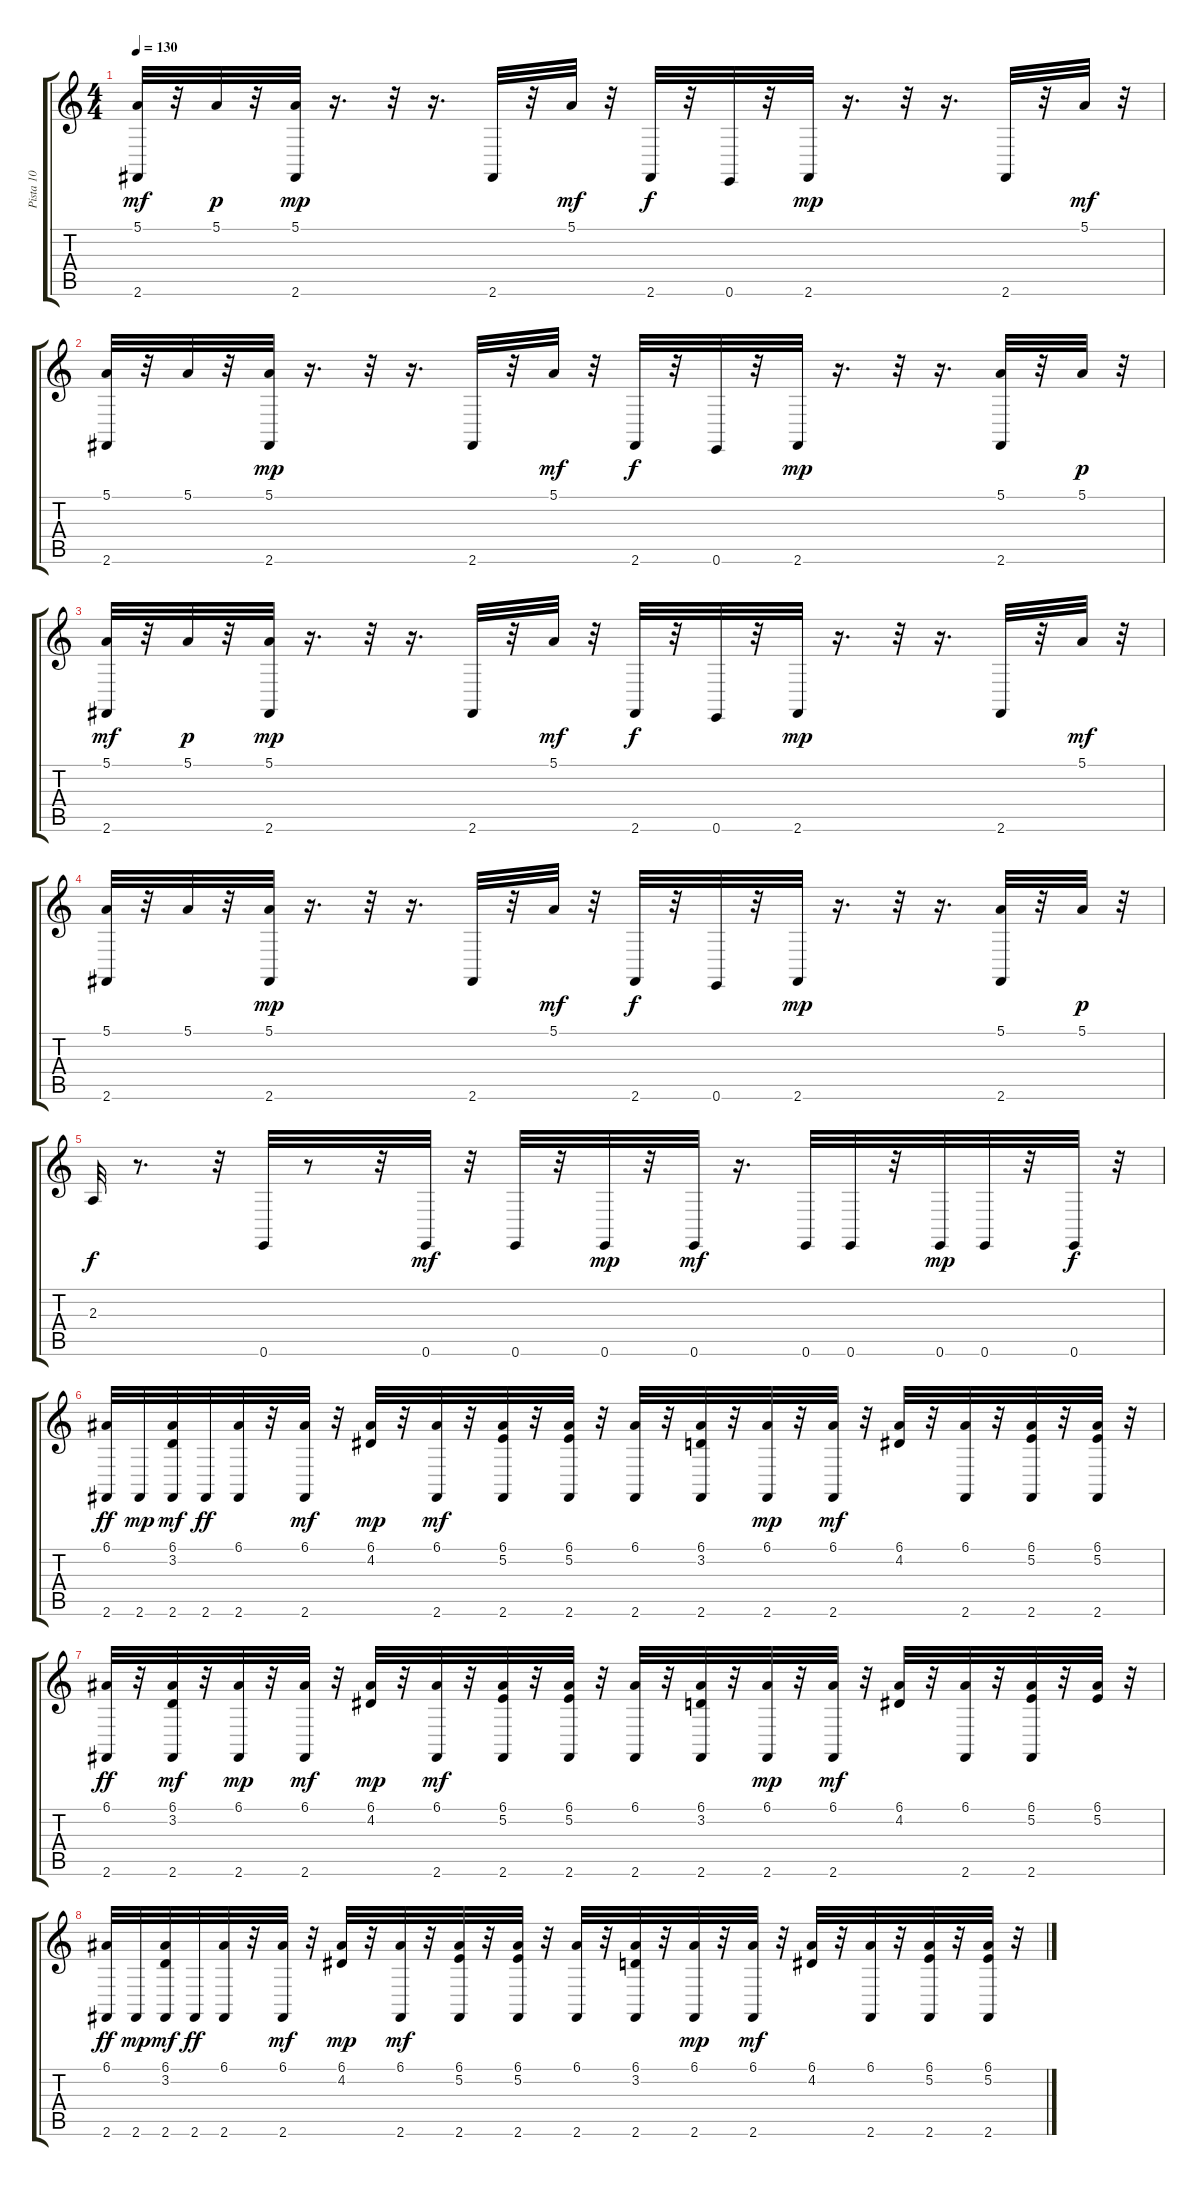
\track ("Pista 10" "Pista 10") {instrument acousticgrandpiano}
\staff {score tabs}
\tuning (E4 B3 G3 D3 A2 E2) {hide}
\ts (4 4)
\tempo 130
\clef g2
\ks c
(5.1 2.6).32{dy mf} r.32 5.1.32{dy p} r.32 (5.1 2.6).32{dy mp} r.16{d} r.32 r.16{d} 2.6.32 r.32 5.1.32{dy mf} r.32 2.6.32{dy f} r.32 0.6.32 r.32 2.6.32{dy mp} r.16{d} r.32 r.16{d} 2.6.32 r.32 5.1.32{dy mf} r.32 |
(5.1 2.6).32 r.32 5.1.32 r.32 (5.1 2.6).32{dy mp} r.16{d} r.32 r.16{d} 2.6.32 r.32 5.1.32{dy mf} r.32 2.6.32{dy f} r.32 0.6.32 r.32 2.6.32{dy mp} r.16{d} r.32 r.16{d} (5.1 2.6).32 r.32 5.1.32{dy p} r.32 |
(5.1 2.6).32{dy mf} r.32 5.1.32{dy p} r.32 (5.1 2.6).32{dy mp} r.16{d} r.32 r.16{d} 2.6.32 r.32 5.1.32{dy mf} r.32 2.6.32{dy f} r.32 0.6.32 r.32 2.6.32{dy mp} r.16{d} r.32 r.16{d} 2.6.32 r.32 5.1.32{dy mf} r.32 |
(5.1 2.6).32 r.32 5.1.32 r.32 (5.1 2.6).32{dy mp} r.16{d} r.32 r.16{d} 2.6.32 r.32 5.1.32{dy mf} r.32 2.6.32{dy f} r.32 0.6.32 r.32 2.6.32{dy mp} r.16{d} r.32 r.16{d} (5.1 2.6).32 r.32 5.1.32{dy p} r.32 |
2.3.32{dy f} r.8{d} r.32 0.6.32 r.8 r.32 0.6.32{dy mf} r.32 0.6.32 r.32 0.6.32{dy mp} r.32 0.6.32{dy mf} r.16{d} 0.6.32 0.6.32 r.32 0.6.32{dy mp} 0.6.32 r.32 0.6.32{dy f} r.32 |
(6.1 2.6).32{dy ff} 2.6.32{dy mp} (6.1 3.2 2.6).32{dy mf} 2.6.32{dy ff} (6.1 2.6).32 r.32 (6.1 2.6).32{dy mf} r.32 (6.1 4.2).32{dy mp} r.32 (6.1 2.6).32{dy mf} r.32 (6.1 5.2 2.6).32 r.32 (6.1 5.2 2.6).32 r.32 (6.1 2.6).32 r.32 (6.1 3.2 2.6).32 r.32 (6.1 2.6).32{dy mp} r.32 (6.1 2.6).32{dy mf} r.32 (6.1 4.2).32 r.32 (6.1 2.6).32 r.32 (6.1 5.2 2.6).32 r.32 (6.1 5.2 2.6).32 r.32 |
(6.1 2.6).32{dy ff} r.32 (6.1 3.2 2.6).32{dy mf} r.32 (6.1 2.6).32{dy mp} r.32 (6.1 2.6).32{dy mf} r.32 (6.1 4.2).32{dy mp} r.32 (6.1 2.6).32{dy mf} r.32 (6.1 5.2 2.6).32 r.32 (6.1 5.2 2.6).32 r.32 (6.1 2.6).32 r.32 (6.1 3.2 2.6).32 r.32 (6.1 2.6).32{dy mp} r.32 (6.1 2.6).32{dy mf} r.32 (6.1 4.2).32 r.32 (6.1 2.6).32 r.32 (6.1 5.2 2.6).32 r.32 (6.1 5.2).32 r.32 |
(6.1 2.6).32{dy ff} 2.6.32{dy mp} (6.1 3.2 2.6).32{dy mf} 2.6.32{dy ff} (6.1 2.6).32 r.32 (6.1 2.6).32{dy mf} r.32 (6.1 4.2).32{dy mp} r.32 (6.1 2.6).32{dy mf} r.32 (6.1 5.2 2.6).32 r.32 (6.1 5.2 2.6).32 r.32 (6.1 2.6).32 r.32 (6.1 3.2 2.6).32 r.32 (6.1 2.6).32{dy mp} r.32 (6.1 2.6).32{dy mf} r.32 (6.1 4.2).32 r.32 (6.1 2.6).32 r.32 (6.1 5.2 2.6).32 r.32 (6.1 5.2 2.6).32 r.32
